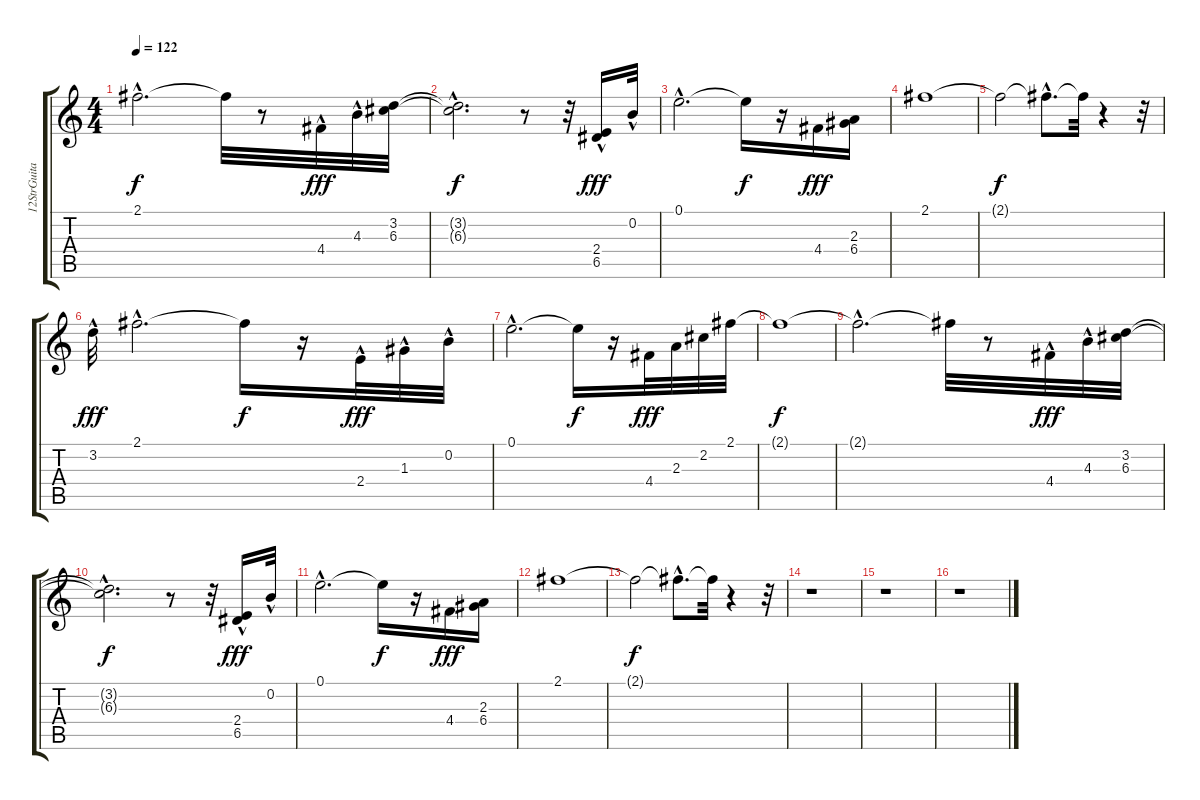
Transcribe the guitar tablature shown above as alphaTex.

\track ("12StrGuitar" "12StrGuita") {instrument acousticguitarsteel}
\staff {score tabs}
\tuning (E4 B3 G3 D3 A2 E2) {hide}
\ts (4 4)
\tempo 122
\clef g2
\ks c
2.1{hac t}.2{d dy f} 2.1{t}.32 r.8 4.4{hac}.32{dy fff} 4.3{hac}.32 (3.2 6.3).32 |
(3.2{t} 6.3{hac t}).2{d dy f} r.8 r.32 (2.4{hac} 6.5{hac}).16{dy fff} 0.2{hac}.32 |
0.1{hac}.2{d} 0.1{t}.16{dy f} r.16 4.4.16{dy fff} (2.3 6.4).16 |
2.1.1 |
2.1{t}.2{dy f} 2.1{hac t}.8{d} 2.1{t}.32 r.4 r.32 |
3.2{hac}.32{dy fff} 2.1{hac}.2{d} 2.1{t}.16{dy f} r.16 2.4{hac}.32{dy fff} 1.3{hac}.32 0.2{hac}.32 |
0.1{hac}.2{d} 0.1{t}.16{dy f} r.16 4.4.32{dy fff} 2.3.32 2.2.32 2.1.32 |
2.1{t}.1{dy f} |
2.1{hac t}.2{d} 2.1{t}.32 r.8 4.4{hac}.32{dy fff} 4.3{hac}.32 (3.2 6.3).32 |
(3.2{t} 6.3{hac t}).2{d dy f} r.8 r.32 (2.4{hac} 6.5{hac}).16{dy fff} 0.2{hac}.32 |
0.1{hac}.2{d} 0.1{t}.16{dy f} r.16 4.4.16{dy fff} (2.3 6.4).16 |
2.1.1 |
2.1{t}.2{dy f} 2.1{hac t}.8{d} 2.1{t}.32 r.4 r.32 |
r.1 |
r.1 |
r.1
